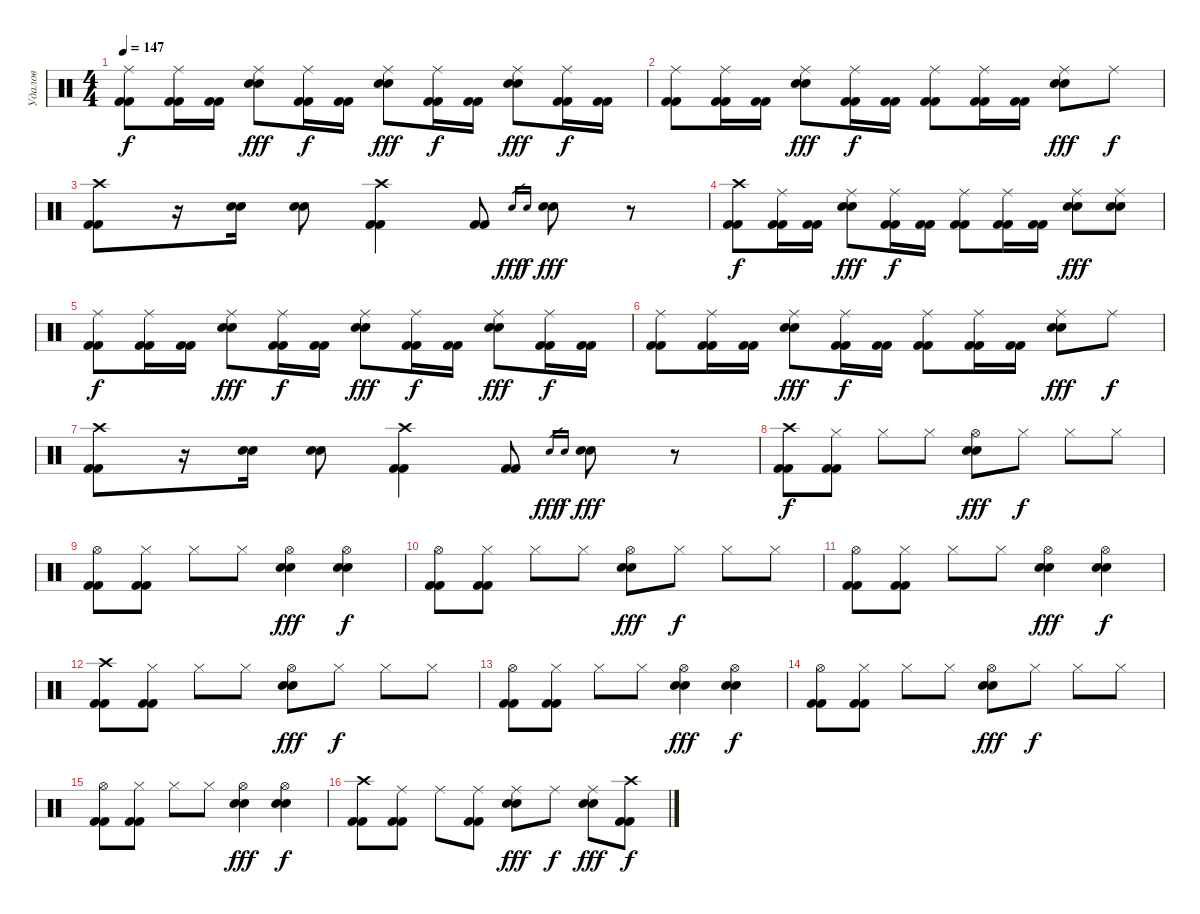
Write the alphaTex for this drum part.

\track ("Удалов" "Удалов") {instrument percussion}
\staff {score}
\articulation defaults
\ts (4 4)
\tempo 147
\clef neutral
\ks c
("Ride (middle)" "Kick (hit) 2" "Kick (hit) 2").8{dy f} ("Ride (middle)" "Kick (hit) 2" "Kick (hit) 2").16 ("Kick (hit) 2" "Kick (hit) 2").16 ("Ride (middle)" "Electric Snare (hit)" "Electric Snare (hit)").8{dy fff} ("Ride (middle)" "Kick (hit) 2" "Kick (hit) 2").16{dy f} ("Kick (hit) 2" "Kick (hit) 2").16 ("Ride (middle)" "Electric Snare (hit)" "Electric Snare (hit)").8{dy fff} ("Ride (middle)" "Kick (hit) 2" "Kick (hit) 2").16{dy f} ("Kick (hit) 2" "Kick (hit) 2").16 ("Ride (middle)" "Electric Snare (hit)" "Electric Snare (hit)").8{dy fff} ("Ride (middle)" "Kick (hit) 2" "Kick (hit) 2").16{dy f} ("Kick (hit) 2" "Kick (hit) 2").16 |
("Ride (middle)" "Kick (hit) 2" "Kick (hit) 2").8 ("Ride (middle)" "Kick (hit) 2" "Kick (hit) 2").16 ("Kick (hit) 2" "Kick (hit) 2").16 ("Ride (middle)" "Electric Snare (hit)" "Electric Snare (hit)").8{dy fff} ("Ride (middle)" "Kick (hit) 2" "Kick (hit) 2").16{dy f} ("Kick (hit) 2" "Kick (hit) 2").16 ("Ride (middle)" "Kick (hit) 2" "Kick (hit) 2").8 ("Ride (middle)" "Kick (hit) 2" "Kick (hit) 2").16 ("Kick (hit) 2" "Kick (hit) 2").16 ("Ride (middle)" "Electric Snare (hit)" "Electric Snare (hit)").8{dy fff} "Ride (middle)".8{dy f} |
("Crash high (hit)" "Kick (hit) 2" "Kick (hit) 2").8 r.16 ("Electric Snare (hit)" "Electric Snare (hit)").16 ("Electric Snare (hit)" "Electric Snare (hit)").8 ("Crash high (hit)" "Kick (hit) 2" "Kick (hit) 2").4 ("Kick (hit) 2" "Kick (hit) 2").8 "Electric Snare (hit)".16{gr dy fff} "Electric Snare (hit)".16{gr dy f} ("Electric Snare (hit)" "Electric Snare (hit)").8{dy fff} r.8 |
("Crash high (hit)" "Kick (hit) 2" "Kick (hit) 2").8{dy f} ("Ride (middle)" "Kick (hit) 2" "Kick (hit) 2").16 ("Kick (hit) 2" "Kick (hit) 2").16 ("Ride (middle)" "Electric Snare (hit)" "Electric Snare (hit)").8{dy fff} ("Ride (middle)" "Kick (hit) 2" "Kick (hit) 2").16{dy f} ("Kick (hit) 2" "Kick (hit) 2").16 ("Ride (middle)" "Kick (hit) 2" "Kick (hit) 2").8 ("Ride (middle)" "Kick (hit) 2" "Kick (hit) 2").16 ("Kick (hit) 2" "Kick (hit) 2").16 ("Ride (middle)" "Electric Snare (hit)" "Electric Snare (hit)").8{dy fff} ("Ride (middle)" "Electric Snare (hit)" "Electric Snare (hit)").8 |
("Ride (middle)" "Kick (hit) 2" "Kick (hit) 2").8{dy f} ("Ride (middle)" "Kick (hit) 2" "Kick (hit) 2").16 ("Kick (hit) 2" "Kick (hit) 2").16 ("Ride (middle)" "Electric Snare (hit)" "Electric Snare (hit)").8{dy fff} ("Ride (middle)" "Kick (hit) 2" "Kick (hit) 2").16{dy f} ("Kick (hit) 2" "Kick (hit) 2").16 ("Ride (middle)" "Electric Snare (hit)" "Electric Snare (hit)").8{dy fff} ("Ride (middle)" "Kick (hit) 2" "Kick (hit) 2").16{dy f} ("Kick (hit) 2" "Kick (hit) 2").16 ("Ride (middle)" "Electric Snare (hit)" "Electric Snare (hit)").8{dy fff} ("Ride (middle)" "Kick (hit) 2" "Kick (hit) 2").16{dy f} ("Kick (hit) 2" "Kick (hit) 2").16 |
("Ride (middle)" "Kick (hit) 2" "Kick (hit) 2").8 ("Ride (middle)" "Kick (hit) 2" "Kick (hit) 2").16 ("Kick (hit) 2" "Kick (hit) 2").16 ("Ride (middle)" "Electric Snare (hit)" "Electric Snare (hit)").8{dy fff} ("Ride (middle)" "Kick (hit) 2" "Kick (hit) 2").16{dy f} ("Kick (hit) 2" "Kick (hit) 2").16 ("Ride (middle)" "Kick (hit) 2" "Kick (hit) 2").8 ("Ride (middle)" "Kick (hit) 2" "Kick (hit) 2").16 ("Kick (hit) 2" "Kick (hit) 2").16 ("Ride (middle)" "Electric Snare (hit)" "Electric Snare (hit)").8{dy fff} "Ride (middle)".8{dy f} |
("Crash high (hit)" "Kick (hit) 2" "Kick (hit) 2").8 r.16 ("Electric Snare (hit)" "Electric Snare (hit)").16 ("Electric Snare (hit)" "Electric Snare (hit)").8 ("Crash high (hit)" "Kick (hit) 2" "Kick (hit) 2").4 ("Kick (hit) 2" "Kick (hit) 2").8 "Electric Snare (hit)".16{gr dy fff} "Electric Snare (hit)".16{gr dy f} ("Electric Snare (hit)" "Electric Snare (hit)").8{dy fff} r.8 |
("Crash high (hit)" "Kick (hit) 2" "Kick (hit) 2").8{dy f} ("Hi-Hat (closed)" "Kick (hit) 2" "Kick (hit) 2").8 "Hi-Hat (closed)".8 "Hi-Hat (closed)".8 ("Hi-Hat (open)" "Electric Snare (hit)" "Electric Snare (hit)").8{dy fff} "Hi-Hat (closed)".8{dy f} "Hi-Hat (closed)".8 "Hi-Hat (closed)".8 |
("Hi-Hat (open)" "Kick (hit) 2" "Kick (hit) 2").8 ("Hi-Hat (closed)" "Kick (hit) 2" "Kick (hit) 2").8 "Hi-Hat (closed)".8 "Hi-Hat (closed)".8 ("Hi-Hat (open)" "Electric Snare (hit)" "Electric Snare (hit)").4{dy fff} ("Hi-Hat (open)" "Electric Snare (hit)" "Electric Snare (hit)").4{dy f} |
("Hi-Hat (open)" "Kick (hit) 2" "Kick (hit) 2").8 ("Hi-Hat (closed)" "Kick (hit) 2" "Kick (hit) 2").8 "Hi-Hat (closed)".8 "Hi-Hat (closed)".8 ("Hi-Hat (open)" "Electric Snare (hit)" "Electric Snare (hit)").8{dy fff} "Hi-Hat (closed)".8{dy f} "Hi-Hat (closed)".8 "Hi-Hat (closed)".8 |
("Hi-Hat (open)" "Kick (hit) 2" "Kick (hit) 2").8 ("Hi-Hat (closed)" "Kick (hit) 2" "Kick (hit) 2").8 "Hi-Hat (closed)".8 "Hi-Hat (closed)".8 ("Hi-Hat (open)" "Electric Snare (hit)" "Electric Snare (hit)").4{dy fff} ("Hi-Hat (open)" "Electric Snare (hit)" "Electric Snare (hit)").4{dy f} |
("Crash high (hit)" "Kick (hit) 2" "Kick (hit) 2").8 ("Hi-Hat (closed)" "Kick (hit) 2" "Kick (hit) 2").8 "Hi-Hat (closed)".8 "Hi-Hat (closed)".8 ("Hi-Hat (open)" "Electric Snare (hit)" "Electric Snare (hit)").8{dy fff} "Hi-Hat (closed)".8{dy f} "Hi-Hat (closed)".8 "Hi-Hat (closed)".8 |
("Hi-Hat (open)" "Kick (hit) 2" "Kick (hit) 2").8 ("Hi-Hat (closed)" "Kick (hit) 2" "Kick (hit) 2").8 "Hi-Hat (closed)".8 "Hi-Hat (closed)".8 ("Hi-Hat (open)" "Electric Snare (hit)" "Electric Snare (hit)").4{dy fff} ("Hi-Hat (open)" "Electric Snare (hit)" "Electric Snare (hit)").4{dy f} |
("Hi-Hat (open)" "Kick (hit) 2" "Kick (hit) 2").8 ("Hi-Hat (closed)" "Kick (hit) 2" "Kick (hit) 2").8 "Hi-Hat (closed)".8 "Hi-Hat (closed)".8 ("Hi-Hat (open)" "Electric Snare (hit)" "Electric Snare (hit)").8{dy fff} "Hi-Hat (closed)".8{dy f} "Hi-Hat (closed)".8 "Hi-Hat (closed)".8 |
("Hi-Hat (open)" "Kick (hit) 2" "Kick (hit) 2").8 ("Hi-Hat (closed)" "Kick (hit) 2" "Kick (hit) 2").8 "Hi-Hat (closed)".8 "Hi-Hat (closed)".8 ("Hi-Hat (open)" "Electric Snare (hit)" "Electric Snare (hit)").4{dy fff} ("Hi-Hat (open)" "Electric Snare (hit)" "Electric Snare (hit)").4{dy f} |
("Crash high (hit)" "Kick (hit) 2" "Kick (hit) 2").8 ("Ride (middle)" "Kick (hit) 2" "Kick (hit) 2").8 "Ride (middle)".8 ("Ride (middle)" "Kick (hit) 2" "Kick (hit) 2").8 ("Ride (middle)" "Electric Snare (hit)" "Electric Snare (hit)").8{dy fff} "Ride (middle)".8{dy f} ("Ride (middle)" "Electric Snare (hit)" "Electric Snare (hit)").8{dy fff} ("Crash high (hit)" "Kick (hit) 2" "Kick (hit) 2").8{dy f}
